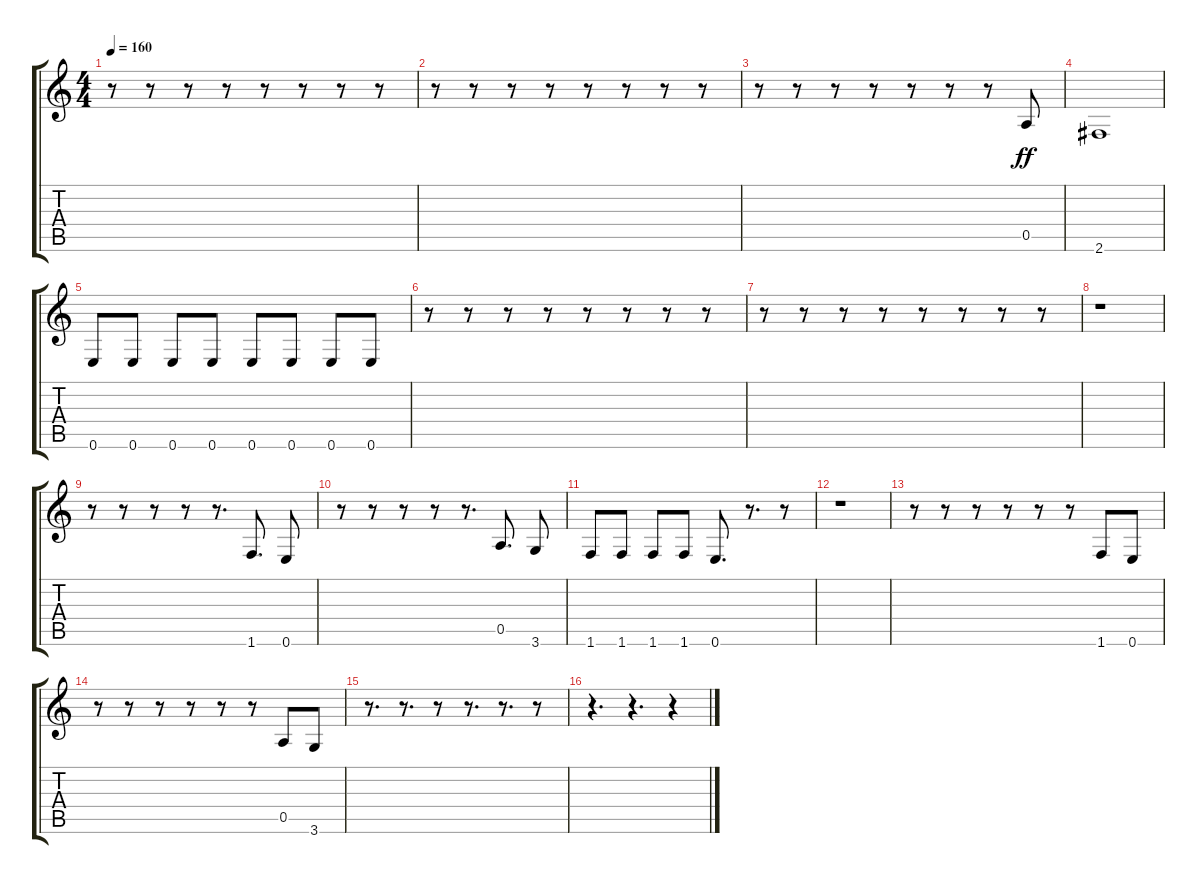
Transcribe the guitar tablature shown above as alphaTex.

\track "" {instrument electricbasspick}
\staff {score tabs}
\tuning (E4 B3 G3 D3 A2 E2) {hide}
\ts (4 4)
\tempo 160
\clef g2
\ks c
r.8{dy ff} r.8 r.8 r.8 r.8 r.8 r.8 r.8 |
r.8 r.8 r.8 r.8 r.8 r.8 r.8 r.8 |
r.8 r.8 r.8 r.8 r.8 r.8 r.8 0.5.8 |
2.6.1 |
0.6.8 0.6.8 0.6.8 0.6.8 0.6.8 0.6.8 0.6.8 0.6.8 |
r.8 r.8 r.8 r.8 r.8 r.8 r.8 r.8 |
r.8 r.8 r.8 r.8 r.8 r.8 r.8 r.8 |
r.1 |
r.8 r.8 r.8 r.8 r.8{d} 1.6.8{d} 0.6.8 |
r.8 r.8 r.8 r.8 r.8{d} 0.5.8{d} 3.6.8 |
1.6.8 1.6.8 1.6.8 1.6.8 0.6.8{d} r.8{d} r.8 |
r.1 |
r.8 r.8 r.8 r.8 r.8 r.8 1.6.8 0.6.8 |
r.8 r.8 r.8 r.8 r.8 r.8 0.5.8 3.6.8 |
r.8{d} r.8{d} r.8 r.8{d} r.8{d} r.8 |
r.4{d} r.4{d} r.4
